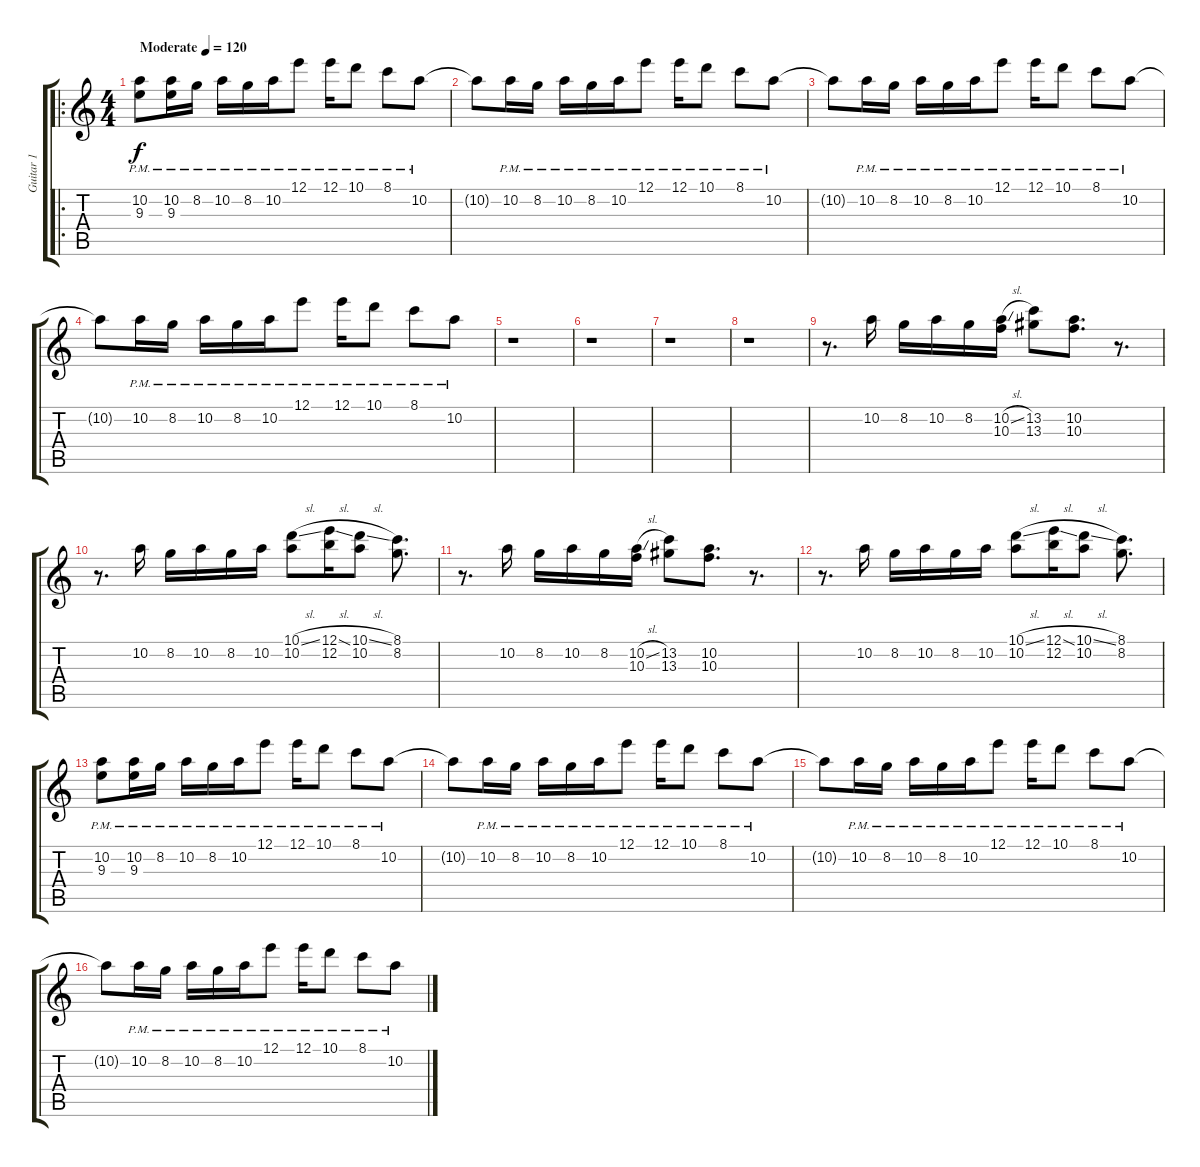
\track ("Guitar 1" "Guitar 1") {instrument overdrivenguitar}
\staff {score tabs}
\tuning (E4 B3 G3 D3 A2 E2) {hide}
\ro
\ts (4 4)
\tempo (120 "Moderate")
\clef g2
\ks c
(10.2{pm} 9.3{pm}).8{dy f instrument overdrivenguitar} (10.2{pm} 9.3{pm}).16 8.2{pm}.16 10.2{pm}.16 8.2{pm}.16 10.2{pm}.16 12.1{pm}.8 12.1{pm}.16 10.1{pm}.8 8.1{pm}.8 10.2{pm}.8 |
10.2{t}.8 10.2{pm}.16 8.2{pm}.16 10.2{pm}.16 8.2{pm}.16 10.2{pm}.16 12.1{pm}.8 12.1{pm}.16 10.1{pm}.8 8.1{pm}.8 10.2{pm}.8 |
10.2{t}.8 10.2{pm}.16 8.2{pm}.16 10.2{pm}.16 8.2{pm}.16 10.2{pm}.16 12.1{pm}.8 12.1{pm}.16 10.1{pm}.8 8.1{pm}.8 10.2{pm}.8 |
10.2{t}.8 10.2{pm}.16 8.2{pm}.16 10.2{pm}.16 8.2{pm}.16 10.2{pm}.16 12.1{pm}.8 12.1{pm}.16 10.1{pm}.8 8.1{pm}.8 10.2{pm}.8 |
r.1 |
r.1 |
r.1 |
r.1 |
r.8{d} 10.2.16 8.2.16 10.2.16 8.2.16 (10.2{sl} 10.3).16 (13.2 13.3).8 (10.2 10.3).8{d} r.8{d} |
r.8{d} 10.2.16 8.2.16 10.2.16 8.2.16 10.2.16 (10.1{sl} 10.2).8 (12.1{sl} 12.2).16 (10.1{sl} 10.2).8 (8.1 8.2).8{d} |
r.8{d} 10.2.16 8.2.16 10.2.16 8.2.16 (10.2{sl} 10.3).16 (13.2 13.3).8 (10.2 10.3).8{d} r.8{d} |
r.8{d} 10.2.16 8.2.16 10.2.16 8.2.16 10.2.16 (10.1{sl} 10.2).8 (12.1{sl} 12.2).16 (10.1{sl} 10.2).8 (8.1 8.2).8{d} |
(10.2{pm} 9.3{pm}).8 (10.2{pm} 9.3{pm}).16 8.2{pm}.16 10.2{pm}.16 8.2{pm}.16 10.2{pm}.16 12.1{pm}.8 12.1{pm}.16 10.1{pm}.8 8.1{pm}.8 10.2{pm}.8 |
10.2{t}.8 10.2{pm}.16 8.2{pm}.16 10.2{pm}.16 8.2{pm}.16 10.2{pm}.16 12.1{pm}.8 12.1{pm}.16 10.1{pm}.8 8.1{pm}.8 10.2{pm}.8 |
10.2{t}.8 10.2{pm}.16 8.2{pm}.16 10.2{pm}.16 8.2{pm}.16 10.2{pm}.16 12.1{pm}.8 12.1{pm}.16 10.1{pm}.8 8.1{pm}.8 10.2{pm}.8 |
10.2{t}.8 10.2{pm}.16 8.2{pm}.16 10.2{pm}.16 8.2{pm}.16 10.2{pm}.16 12.1{pm}.8 12.1{pm}.16 10.1{pm}.8 8.1{pm}.8 10.2{pm}.8
